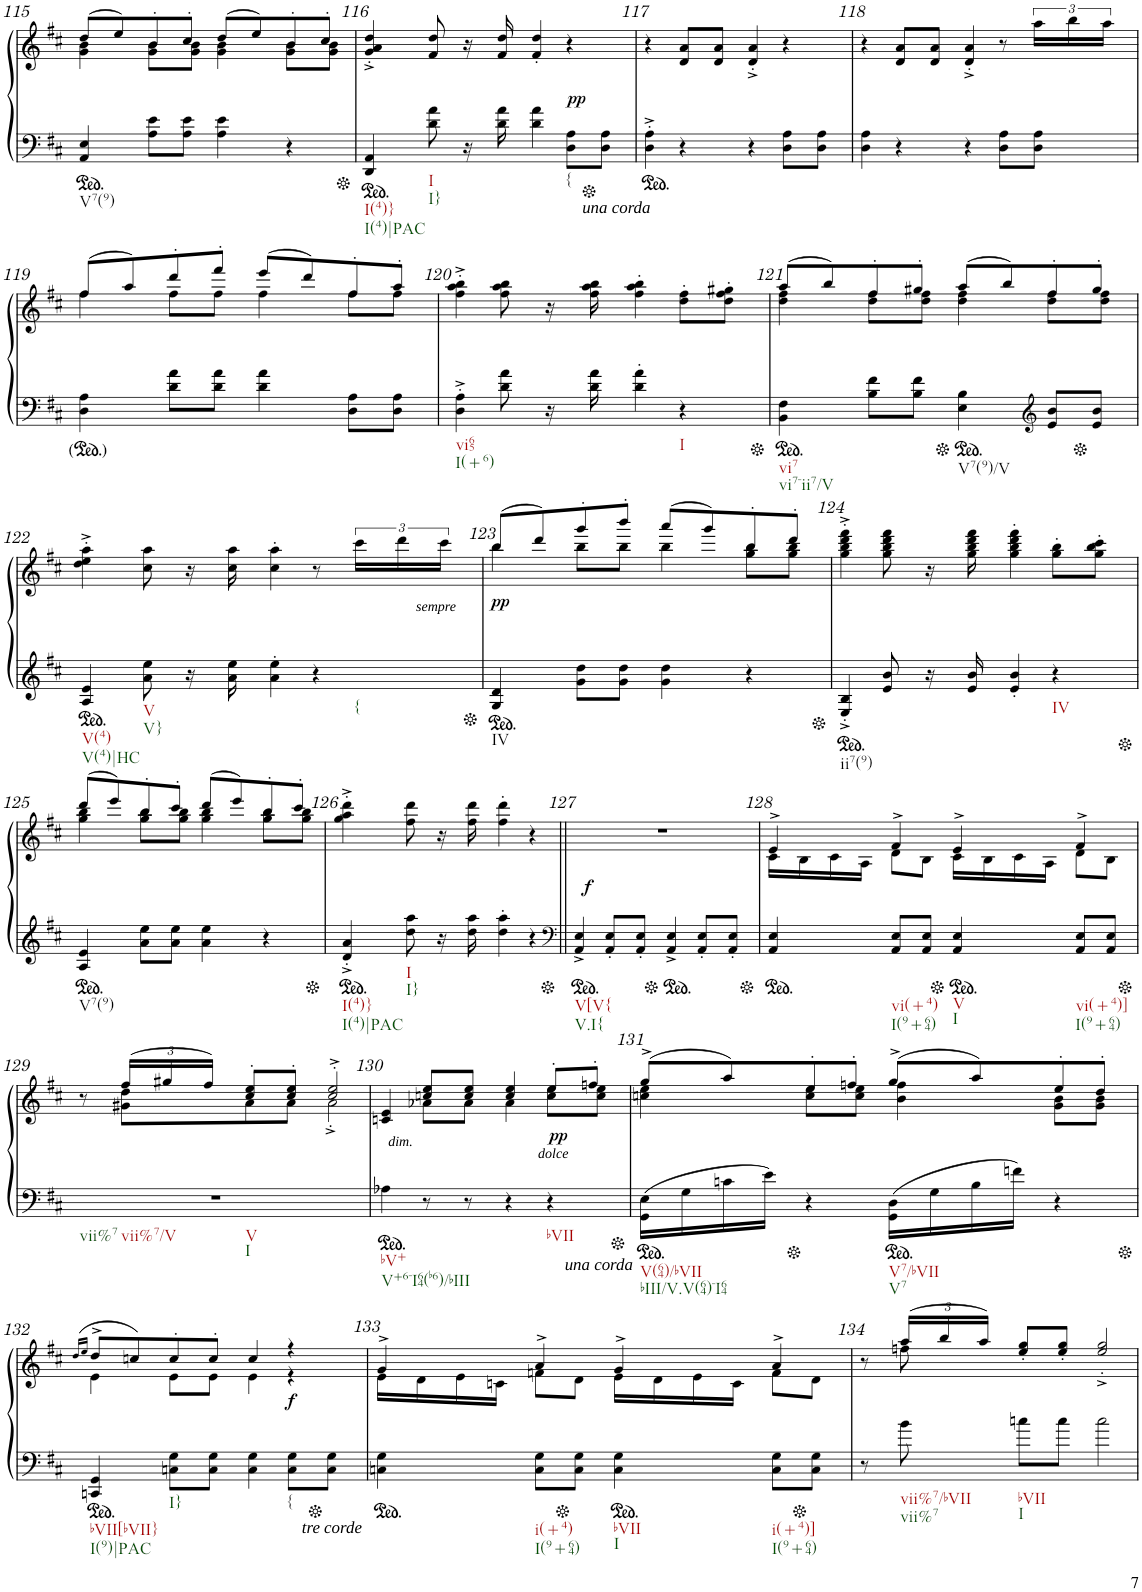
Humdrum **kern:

**kern	**kern	**dynam
*part1	*part1	*part1
*staff2	*staff1	*staff1/2
*I"Piano	*	*
*I'Pno	*	*
!!LO:PB:g=z
*clefF4	*clefG2	*
*k[f#c#]	*k[f#c#]	*
*M4/4	*M4/4	*
*met(c)	*met(c)	*
=115	=115	=115
*	*^	*
!LO:TX:b:t=V7(9)	!	!	!
4AA/ 4E/	(>8dd/L	4g\ 4b\	.
.	8ee/)	.	.
8A\ 8e\L	8b'/	8g\ 8b\L	.
8A\ 8e\J	8cc#'/J	8g\ 8b\J	.
4A\ 4e\	(>8dd/L	4g\ 4b\	.
.	8ee/)	.	.
4r	8b'/	8g\ 8b\L	.
.	8cc#'/J	8g\ 8b\J	.
=116	=116	=116	=116
!LO:TX:b:t=I(4)}	!	!	!
!LO:TX:b:t=I(4)|PAC	!	!	!
*	*v	*v	*
4DD/ 4AA/	4g/'^ 4a/'^ 4dd/'^	.
!LO:TX:b:t=I	!	!
!LO:TX:b:t=I}	!	!
8d\ 8a\	8f#/ 8dd/	.
16r	16r	.
16d\ 16a\	16f#/ 16dd/	.
4d\ 4a\	4f#/' 4dd/'	.
!LO:TX:b:i:t=una corda	!	!
!LO:TX:b:t={	!	!
!	!	!LO:DY:a=2
8D\ 8A\L	4r	pp
8D\ 8A\J	.	.
=117	=117	=117
4D\'^ 4A\'^	4r	.
4r	8d/ 8a/L	.
.	8d/ 8a/J	.
4r	4d/'^ 4a/'^	.
8D\ 8A\L	4r	.
8D\ 8A\J	.	.
=118	=118	=118
4D\ 4A\	4r	.
4r	8d/ 8a/L	.
.	8d/ 8a/J	.
4r	4d/'^ 4a/'^	.
8D\ 8A\L	8r	.
8D\ 8A\J	24aa\LL	.
.	24bb\	.
.	24aa\JJ	.
!!LO:LB:g=z
=119	=119	=119
*	*^	*
4D\ 4A\	(8ff#/L	4ff#\	.
.	8aa/)	.	.
8d\ 8a\L	8ddd'/	8ff#\L	.
8d\ 8a\J	8fff#'/J	8ff#\J	.
4d\ 4a\	(8eee/L	4ff#\	.
.	8ddd/)	.	.
8D\ 8A\L	8ff#'/	8ff#\L	.
8D\ 8A\J	8aa'/J	8ff#\J	.
=120	=120	=120	=120
!LO:TX:b:t=vi65	!	!	!
!LO:TX:b:t=I(+6)	!	!	!
*	*v	*v	*
4D\'^ 4A\'^	4ff#\'^ 4aa\'^ 4bb\'^	.
8d\ 8a\	8ff#\ 8aa\ 8bb\	.
16r	16r	.
16d\ 16a\	16ff#\ 16aa\ 16bb\	.
4d\' 4a\'	4ff#\' 4aa\' 4bb\'	.
!LO:TX:b:t=I	!	!
4r	8dd\' 8ff#\'L	.
.	8dd\' 8ff#\' 8gg#X\'J	.
=121	=121	=121
*	*^	*
!LO:TX:b:t=vi7	!	!	!
!LO:TX:b:t=vi7-ii7/V	!	!	!
4BB\ 4F#\	(8aa/L	4dd\ 4ff#\	.
.	8bb/)	.	.
8B\ 8f#\L	8ff#'/	8dd\ 8ff#\L	.
8B\ 8f#\J	8gg#X'/J	8dd\ 8ff#\J	.
!LO:TX:b:t=V7(9)/V	!	!	!
4E\ 4B\	(8aa/L	4dd\ 4ff#\	.
.	8bb/)	.	.
*clefG2	*	*	*
8e/ 8b/L	8ff#'/	8dd\ 8ff#\L	.
8e/ 8b/J	8gg#'/J	8dd\ 8ff#\J	.
!!LO:LB:g=z
=122	=122	=122	=122
!LO:TX:b:t=V(4)	!	!	!
!LO:TX:b:t=V(4)|HC	!	!	!
*	*v	*v	*
4A/ 4e/	4dd\'^ 4ee\'^ 4aa\'^	.
!LO:TX:b:t=V	!	!
!LO:TX:b:t=V}	!	!
8a\ 8ee\	8cc#\ 8aa\	.
16r	16r	.
16a\ 16ee\	16cc#\ 16aa\	.
4a\' 4ee\'	4cc#\' 4aa\'	.
!LO:TX:b:t={	!	!
4r	8r	.
.	24ccc#\LL	.
.	24ddd\	.
!	!	!LO:DY:b
.	24ccc#\JJ	other-dynamics
=123	=123	=123
*	*^	*
!LO:TX:b:t=IV	!	!	!
!	!	!	!LO:DY:b
4G/ 4d/	(8bb/L	4bb\	pp
.	8ddd/)	.	.
8g\ 8dd\L	8ggg'/	8bb\L	.
8g\ 8dd\J	8bbb'/J	8bb\J	.
4g\ 4dd\	(8aaa/L	4bb\	.
.	8ggg/)	.	.
4r	8bb'/	8gg\ 8bb\L	.
.	8ddd'/J	8gg\ 8bb\J	.
=124	=124	=124	=124
!LO:TX:b:t=ii7(9)	!	!	!
*	*v	*v	*
4E/'^ 4B/'^	4gg\'^ 4bb\'^ 4ddd\'^ 4fff#\'^	.
8e/ 8b/	8gg\ 8bb\ 8ddd\ 8fff#\	.
16r	16r	.
16e/ 16b/	16gg\ 16bb\ 16ddd\ 16fff#\	.
4e/' 4b/'	4gg\' 4bb\' 4ddd\' 4fff#\'	.
!LO:TX:b:t=IV	!	!
4r	8gg\' 8bb\'L	.
.	8gg\' 8bb\' 8ccc#\'J	.
!!LO:LB:g=z
=125	=125	=125
*	*^	*
!LO:TX:b:t=V7(9)	!	!	!
4A/ 4e/	(>8ddd/L	4gg\ 4bb\	.
.	8eee/)	.	.
8a\ 8ee\L	8bb'/	8gg\ 8bb\L	.
8a\ 8ee\J	8ccc#'/J	8gg\ 8bb\J	.
4a\ 4ee\	(>8ddd/L	4gg\ 4bb\	.
.	8eee/)	.	.
4r	8bb'/	8gg\ 8bb\L	.
.	8ccc#'/J	8gg\ 8bb\J	.
=126	=126	=126	=126
!LO:TX:b:t=I(4)}	!	!	!
!LO:TX:b:t=I(4)|PAC	!	!	!
*	*v	*v	*
4d/'^ 4a/'^	4gg\'^ 4aa\'^ 4ddd\'^	.
!LO:TX:b:t=I	!	!
!LO:TX:b:t=I}	!	!
8dd\ 8aa\	8ff#\ 8ddd\	.
16r	16r	.
16dd\ 16aa\	16ff#\ 16ddd\	.
4dd\' 4aa\'	4ff#\' 4ddd\'	.
4r	4r	.
=127||	=127||	=127||
*clefF4	*	*
!LO:TX:b:t=V[V{	!	!
!LO:TX:b:t=V.I{	!	!
!	!	!LO:DY:a=2
4AA/^ 4E/^	1r	f
8AA/' 8E/'L	.	.
8AA/' 8E/'J	.	.
4AA/^ 4E/^	.	.
8AA/' 8E/'L	.	.
8AA/' 8E/'J	.	.
=128	=128	=128
*	*^	*
4AA/ 4E/	4e^/	16c#\LL	.
.	.	16B\	.
.	.	16c#\	.
.	.	16A\JJ	.
!LO:TX:b:t=vi(+4)	!	!	!
!LO:TX:b:t=I(9+64)	!	!	!
8AA/ 8E/L	4f#^/	8d\L	.
8AA/ 8E/J	.	8B\J	.
!LO:TX:b:t=V	!	!	!
!LO:TX:b:t=I	!	!	!
4AA/ 4E/	4e^/	16c#\LL	.
.	.	16B\	.
.	.	16c#\	.
.	.	16A\JJ	.
!LO:TX:b:t=vi(+4)]	!	!	!
!LO:TX:b:t=I(9+64)	!	!	!
8AA/ 8E/L	4f#^/	8d\L	.
8AA/ 8E/J	.	8B\J	.
!!LO:LB:g=z	!!
=129	=129	=129	=129
!LO:TX:b:t=vii%7	!	!	!
!LO:TX:b:t=vii%7/V	!	!	!
!LO:TX:b:t=V	!	!	!
!LO:TX:b:t=I	!	!	!
1r	8r	8ryy	.
*	*Xbrackettup	*	*
.	(>24ff#/LL	8g#X\ 8dd\L	.
.	24gg#X/	.	.
.	24ff#/JJ)	.	.
.	8cc#/' 8ee/'L	8a\	.
.	8cc#/' 8ee/'J	8a\J	.
.	2cc#/'^ 2ee/'^	2a'^\	.
=130	=130	=130	=130
!LO:TX:b:t=bV+	!	!	!
!LO:TX:b:t=V+6-I64(b6)/bIII	!	!	!
!	!	!	!LO:DY:b
4A-X\	4cn/ 4e/	4ryy	other-dynamics
8r	8ccn/ 8ee/L	8a-X\L	.
8r	8cc/ 8ee/J	8a-\J	.
4r	4cc/ 4ee/	4a-\	.
!LO:TX:b:i:t=una corda	!	!	!
!LO:TX:b:t=bVII	!	!	!
!	!	!	!LO:DY:b
!	!	!	!LO:DY:n=1:b
4r	8ee'/L	8cc\ 8ee\L	pp other-dynamics
.	8ffn'/J	8cc\ 8ee\J	.
=131	=131	=131	=131
!LO:TX:b:t=V(64)/bVII	!	!	!
!LO:TX:b:t=bIII/V.V(64)-I64	!	!	!
16GG\ 16E\LL	(>8gg^/L	4ccn\ 4ee\	.
16G\	.	.	.
16cn\	8aa/)	.	.
16e\JJ	.	.	.
4r	8ee'/	8cc\ 8ee\L	.
.	8ffn'/J	8cc\ 8ee\J	.
!LO:TX:b:t=V7/bVII	!	!	!
!LO:TX:b:t=V7	!	!	!
16GG\ 16D\LL	(>8gg^/L	4b\ 4ff\	.
16G\	.	.	.
16B\	8aa/)	.	.
16fn\JJ	.	.	.
4r	8ee'/	8g\ 8b\L	.
.	8dd'/J	8g\ 8b\J	.
!!LO:LB:g=z	!!
=132	=132	=132	=132
.	(>16qdd/LL	.	.
.	16qee/JJ	.	.
!LO:TX:b:t=bVII[bVII}	!	!	!
!LO:TX:b:t=I(9)|PAC	!	!	!
4CCn/ 4GG/	8dd^/L	4e\	.
.	8ccn/)	.	.
!LO:TX:b:t=I}	!	!	!
8Cn\ 8G\L	8cc'/	8e\L	.
8C\ 8G\J	8cc'/J	8e\J	.
4C\ 4G\	4cc/	4e\	.
!LO:TX:b:i:t=tre corde	!	!	!
!LO:TX:b:t={	!	!	!
!	!	!	!LO:DY:b
8C\ 8G\L	4r	4r	f
8C\ 8G\J	.	.	.
=133	=133	=133	=133
4Cn\ 4G\	4g^/	16e\LL	.
.	.	16d\	.
.	.	16e\	.
.	.	16cn\JJ	.
!LO:TX:b:t=i(+4)	!	!	!
!LO:TX:b:t=I(9+64)	!	!	!
8C\ 8G\L	4a^/	8fn\L	.
8C\ 8G\J	.	8d\J	.
!LO:TX:b:t=bVII	!	!	!
!LO:TX:b:t=I	!	!	!
4C\ 4G\	4g^/	16e\LL	.
.	.	16d\	.
.	.	16e\	.
.	.	16c\JJ	.
!LO:TX:b:t=i(+4)]	!	!	!
!LO:TX:b:t=I(9+64)	!	!	!
8C\ 8G\L	4a^/	8f\L	.
8C\ 8G\J	.	8d\J	.
=134	=134	=134	=134
8r	8r	8ryy	.
!LO:TX:b:t=vii%7/bVII	!	!	!
!LO:TX:b:t=vii%7	!	!	!
8b\	(>24aa/LL	8ffn\	.
.	24bb/	.	.
.	24aa/JJ)	.	.
!LO:TX:b:t=bVII	!	!	!
!LO:TX:b:t=I	!	!	!
8ccn\L	8ee/' 8gg/'L	2.ryy	.
8cc\J	8ee/' 8gg/'J	.	.
2cc\	2ee/'^ 2gg/'^	.	.
*	*v	*v	*
=	=	=
*-	*-	*-
